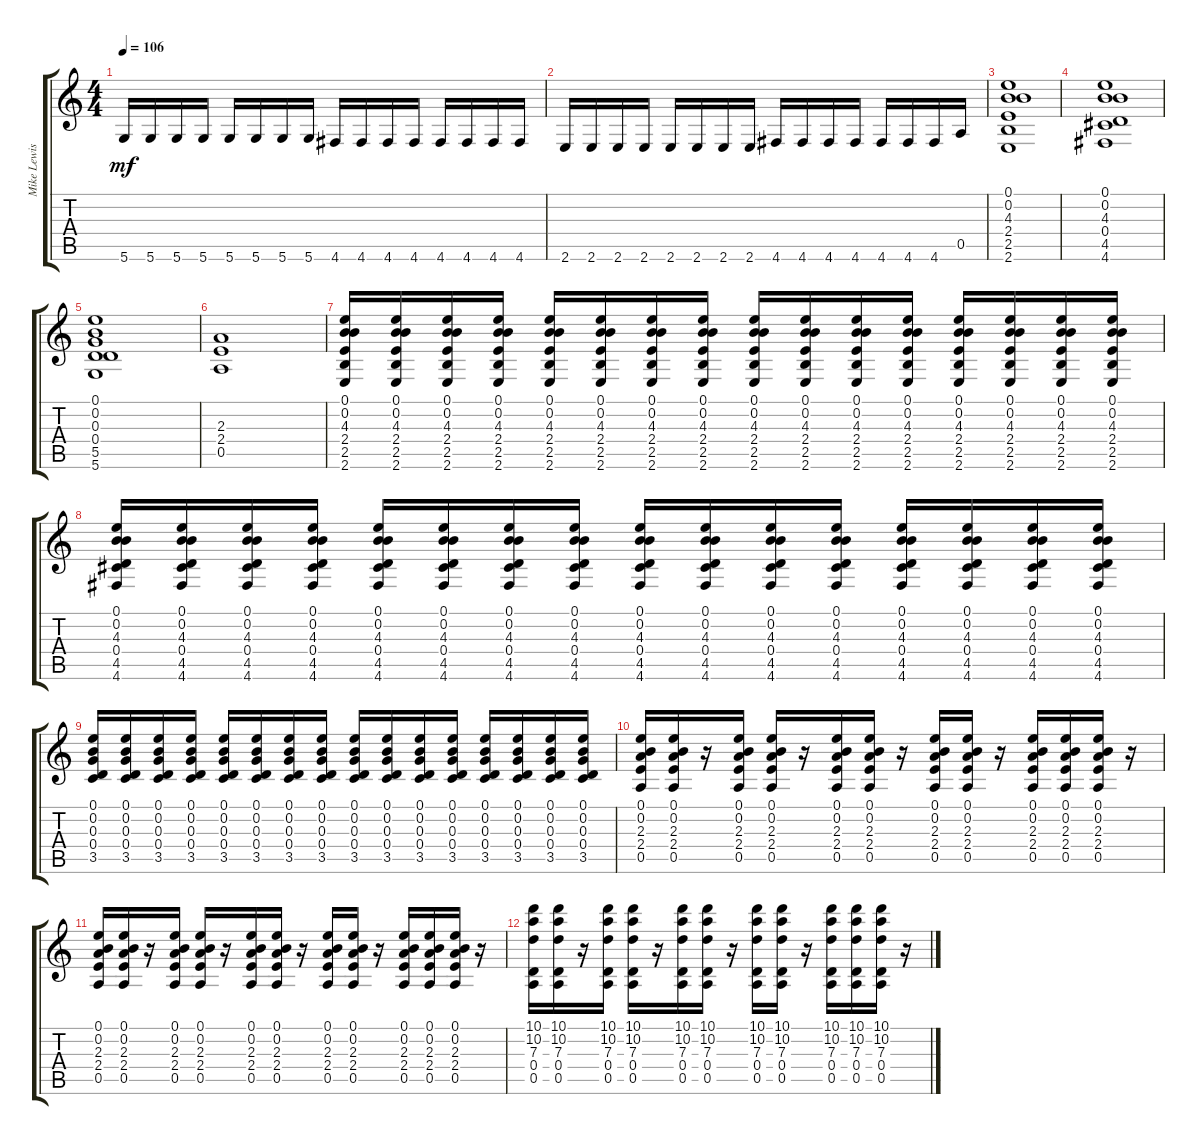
\track ("Mike Lewis" "Mike Lewis") {instrument overdrivenguitar}
\staff {score tabs}
\tuning (E4 B3 G3 D3 A2 D2) {hide}
\ts (4 4)
\tempo 106
\clef g2
\ks c
5.6.16{dy mf instrument overdrivenguitar} 5.6.16 5.6.16 5.6.16 5.6.16 5.6.16 5.6.16 5.6.16 4.6.16 4.6.16 4.6.16 4.6.16 4.6.16 4.6.16 4.6.16 4.6.16 |
2.6.16 2.6.16 2.6.16 2.6.16 2.6.16 2.6.16 2.6.16 2.6.16 4.6.16 4.6.16 4.6.16 4.6.16 4.6.16 4.6.16 4.6.16 0.5.16 |
(0.1 0.2 4.3 2.4 2.5 2.6).1 |
(0.1 0.2 4.3 0.4 4.5 4.6).1 |
(0.1 0.2 0.3 0.4 5.5 5.6).1 |
(2.3 2.4 0.5).1 |
(0.1 0.2 4.3 2.4 2.5 2.6).16 (0.1 0.2 4.3 2.4 2.5 2.6).16 (0.1 0.2 4.3 2.4 2.5 2.6).16 (0.1 0.2 4.3 2.4 2.5 2.6).16 (0.1 0.2 4.3 2.4 2.5 2.6).16 (0.1 0.2 4.3 2.4 2.5 2.6).16 (0.1 0.2 4.3 2.4 2.5 2.6).16 (0.1 0.2 4.3 2.4 2.5 2.6).16 (0.1 0.2 4.3 2.4 2.5 2.6).16 (0.1 0.2 4.3 2.4 2.5 2.6).16 (0.1 0.2 4.3 2.4 2.5 2.6).16 (0.1 0.2 4.3 2.4 2.5 2.6).16 (0.1 0.2 4.3 2.4 2.5 2.6).16 (0.1 0.2 4.3 2.4 2.5 2.6).16 (0.1 0.2 4.3 2.4 2.5 2.6).16 (0.1 0.2 4.3 2.4 2.5 2.6).16 |
(0.1 0.2 4.3 0.4 4.5 4.6).16 (0.1 0.2 4.3 0.4 4.5 4.6).16 (0.1 0.2 4.3 0.4 4.5 4.6).16 (0.1 0.2 4.3 0.4 4.5 4.6).16 (0.1 0.2 4.3 0.4 4.5 4.6).16 (0.1 0.2 4.3 0.4 4.5 4.6).16 (0.1 0.2 4.3 0.4 4.5 4.6).16 (0.1 0.2 4.3 0.4 4.5 4.6).16 (0.1 0.2 4.3 0.4 4.5 4.6).16 (0.1 0.2 4.3 0.4 4.5 4.6).16 (0.1 0.2 4.3 0.4 4.5 4.6).16 (0.1 0.2 4.3 0.4 4.5 4.6).16 (0.1 0.2 4.3 0.4 4.5 4.6).16 (0.1 0.2 4.3 0.4 4.5 4.6).16 (0.1 0.2 4.3 0.4 4.5 4.6).16 (0.1 0.2 4.3 0.4 4.5 4.6).16 |
(0.1 0.2 0.3 0.4 3.5).16 (0.1 0.2 0.3 0.4 3.5).16 (0.1 0.2 0.3 0.4 3.5).16 (0.1 0.2 0.3 0.4 3.5).16 (0.1 0.2 0.3 0.4 3.5).16 (0.1 0.2 0.3 0.4 3.5).16 (0.1 0.2 0.3 0.4 3.5).16 (0.1 0.2 0.3 0.4 3.5).16 (0.1 0.2 0.3 0.4 3.5).16 (0.1 0.2 0.3 0.4 3.5).16 (0.1 0.2 0.3 0.4 3.5).16 (0.1 0.2 0.3 0.4 3.5).16 (0.1 0.2 0.3 0.4 3.5).16 (0.1 0.2 0.3 0.4 3.5).16 (0.1 0.2 0.3 0.4 3.5).16 (0.1 0.2 0.3 0.4 3.5).16 |
(0.1 0.2 2.3 2.4 0.5).16 (0.1 0.2 2.3 2.4 0.5).16 r.16 (0.1 0.2 2.3 2.4 0.5).16 (0.1 0.2 2.3 2.4 0.5).16 r.16 (0.1 0.2 2.3 2.4 0.5).16 (0.1 0.2 2.3 2.4 0.5).16 r.16 (0.1 0.2 2.3 2.4 0.5).16 (0.1 0.2 2.3 2.4 0.5).16 r.16 (0.1 0.2 2.3 2.4 0.5).16 (0.1 0.2 2.3 2.4 0.5).16 (0.1 0.2 2.3 2.4 0.5).16 r.16 |
(0.1 0.2 2.3 2.4 0.5).16 (0.1 0.2 2.3 2.4 0.5).16 r.16 (0.1 0.2 2.3 2.4 0.5).16 (0.1 0.2 2.3 2.4 0.5).16 r.16 (0.1 0.2 2.3 2.4 0.5).16 (0.1 0.2 2.3 2.4 0.5).16 r.16 (0.1 0.2 2.3 2.4 0.5).16 (0.1 0.2 2.3 2.4 0.5).16 r.16 (0.1 0.2 2.3 2.4 0.5).16 (0.1 0.2 2.3 2.4 0.5).16 (0.1 0.2 2.3 2.4 0.5).16 r.16 |
(10.1 10.2 7.3 0.4 0.5).16 (10.1 10.2 7.3 0.4 0.5).16 r.16 (10.1 10.2 7.3 0.4 0.5).16 (10.1 10.2 7.3 0.4 0.5).16 r.16 (10.1 10.2 7.3 0.4 0.5).16 (10.1 10.2 7.3 0.4 0.5).16 r.16 (10.1 10.2 7.3 0.4 0.5).16 (10.1 10.2 7.3 0.4 0.5).16 r.16 (10.1 10.2 7.3 0.4 0.5).16 (10.1 10.2 7.3 0.4 0.5).16 (10.1 10.2 7.3 0.4 0.5).16 r.16
